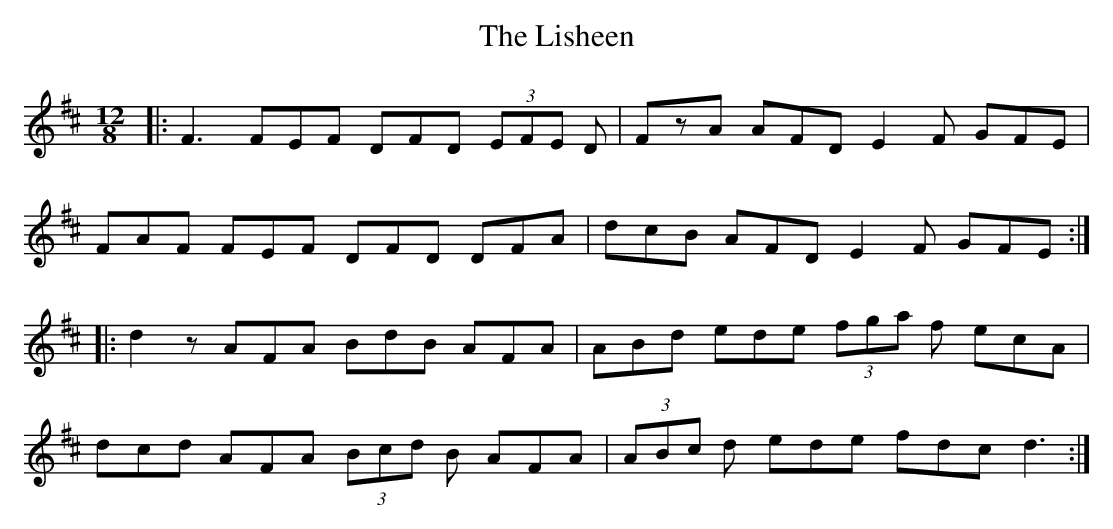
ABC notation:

X:1
T: The Lisheen
M: 12/8
L: 1/8
K: Dmaj
|:F3 FEF DFD (3EFE D|FzA AFD E2F GFE|
FAF FEF DFD DFA|dcB AFD E2F GFE:|
|:d2z AFA BdB AFA|ABd ede (3fga f ecA|
dcd AFA (3Bcd B AFA|(3ABc d ede fdc d3:|
